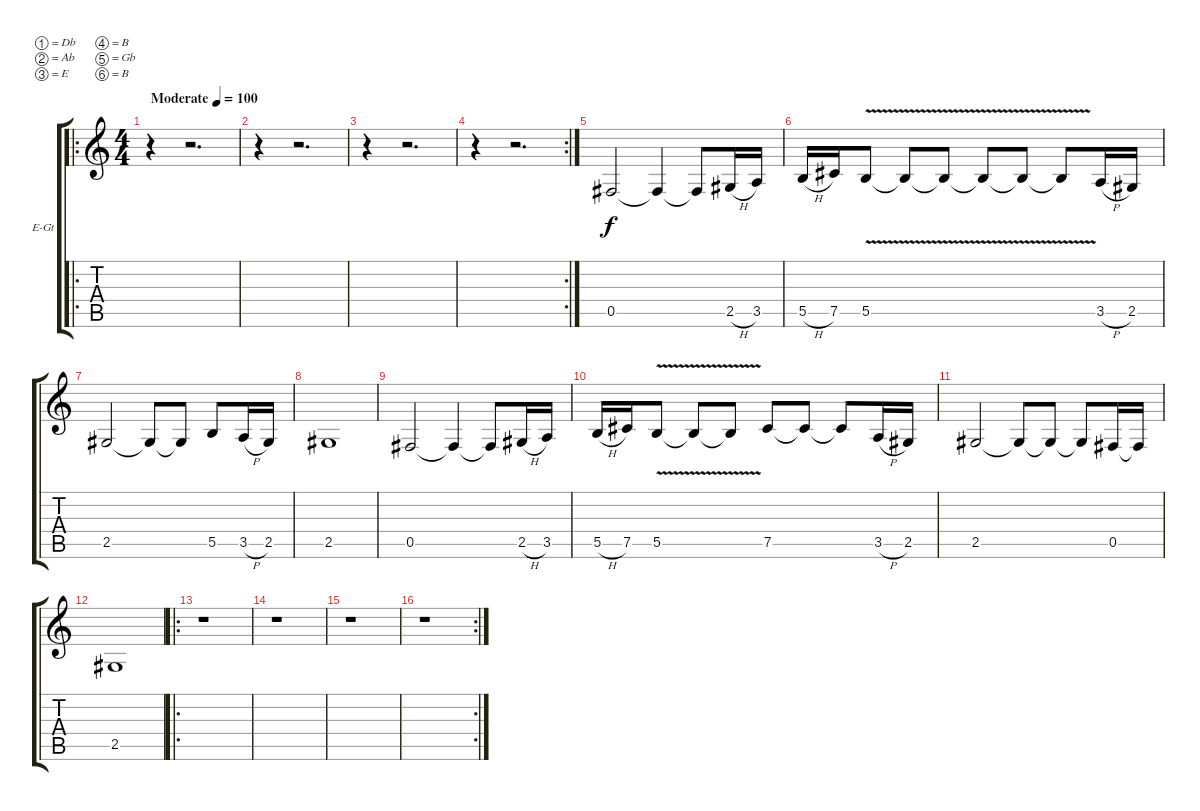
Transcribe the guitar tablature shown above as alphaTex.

\bracketExtendMode groupsimilarinstruments
\firstSystemTrackNameOrientation horizontal
\otherSystemsTrackNameOrientation horizontal
\track ("Guitar 2" "E-Gt") {instrument electricguitarjazz}
\staff {score tabs}
\tuning (Db4 Ab3 E3 B2 Gb2 B1)
\ro
\ts (4 4)
\beaming (8 2 2 2 2)
\tempo (100 "Moderate")
\clef g2
\ks c
r.4{dy f instrument electricguitarjazz} r.2{d} |
r.4 r.2{d} |
r.4 r.2{d} |
\rc 2
r.4 r.2{d} |
0.5.2 0.5{t}.4 0.5{t}.8 2.5{h}.16 3.5.16 |
5.5{h}.16 7.5.16 5.5{v}.8 5.5{v t}.8 5.5{v t}.8 5.5{v t}.8 5.5{v t}.8 5.5{v t}.8 3.5{h}.16 2.5.16 |
2.5.2 2.5{t}.8 2.5{t}.8 5.5.8 3.5{h}.16 2.5.16 |
2.5.1 |
0.5.2 0.5{t}.4 0.5{t}.8 2.5{h}.16 3.5.16 |
5.5{h}.16 7.5.16 5.5{v}.8 5.5{v t}.8 5.5{v t}.8 7.5.8 7.5{t}.8 7.5{t}.8 3.5{h}.16 2.5.16 |
2.5.2 2.5{t}.8 2.5{t}.8 2.5{t}.8 0.5.16 0.5{t}.16 |
2.5.1 |
\ro
r.1 |
r.1 |
r.1 |
\rc 2
r.1
